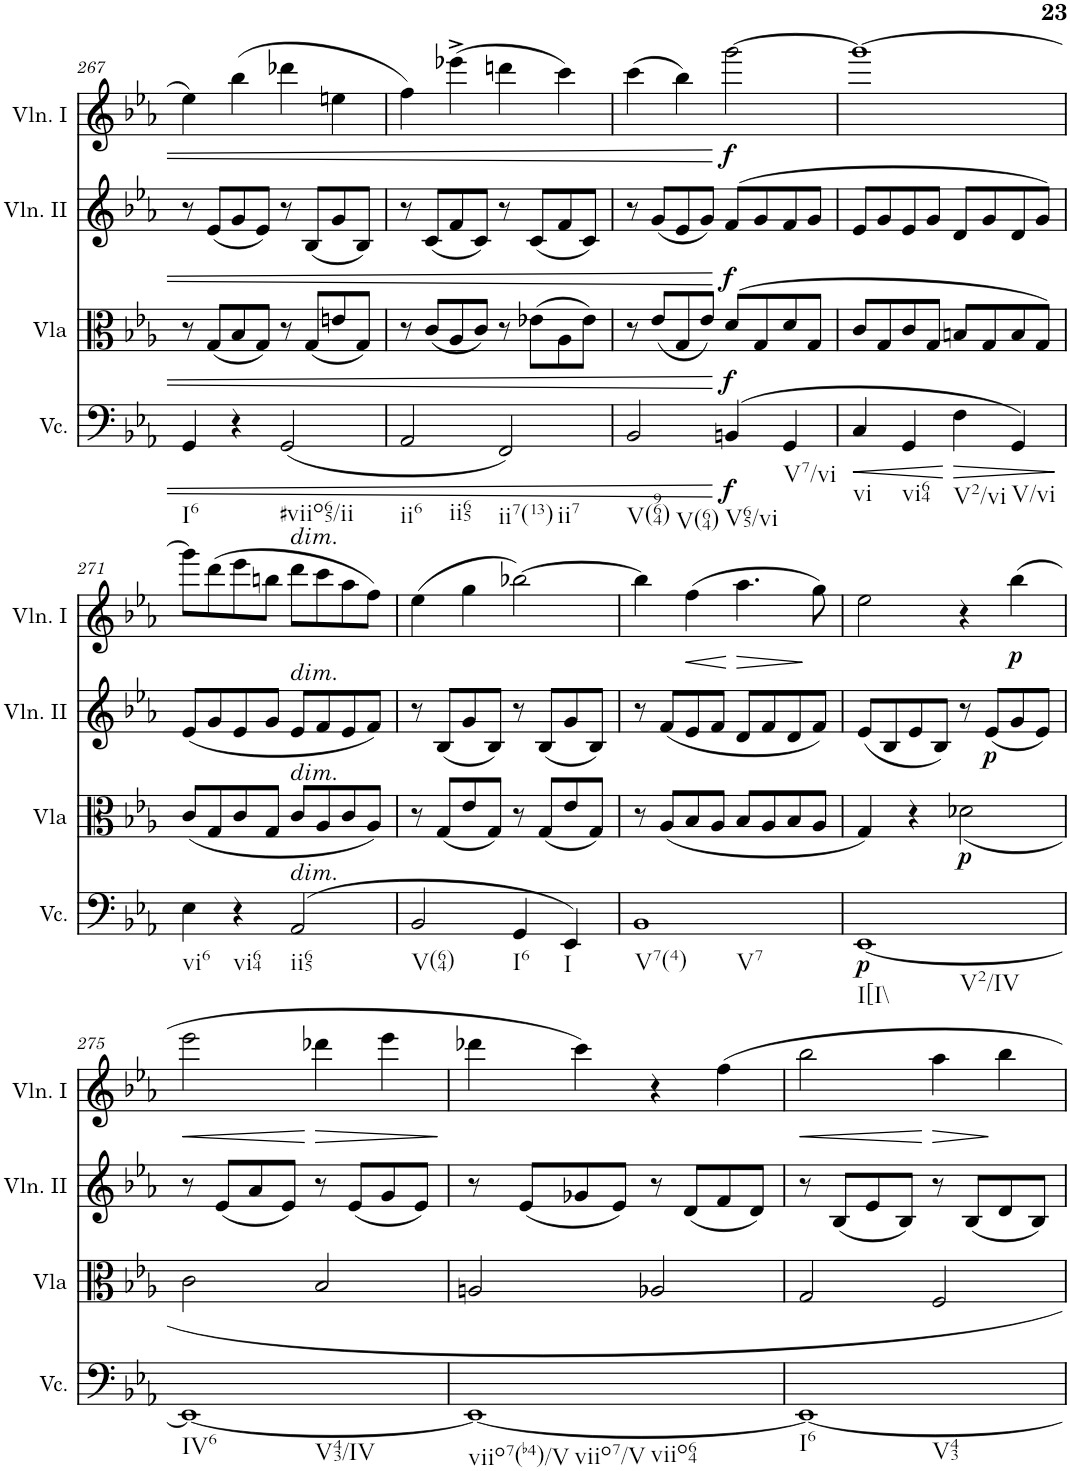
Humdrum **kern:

**kern	**dynam	**kern	**dynam	**kern	**dynam	**kern	**dynam
*part4	*part4	*part3	*part3	*part2	*part2	*part1	*part1
*staff4	*staff4	*staff3	*staff3	*staff2	*staff2	*staff1	*staff1
*I"Violoncello	*	*I"Viola	*	*I"Violino II	*	*I"Violino I	*
*I'Vc.	*	*I'Vla	*	*I'Vln. II	*	*I'Vln. I	*
!!LO:PB:g=z
*clefF4	*	*clefC3	*	*clefG2	*	*clefG2	*
*k[b-e-a-]	*	*k[b-e-a-]	*	*k[b-e-a-]	*	*k[b-e-a-]	*
*M4/4	*	*M4/4	*	*M4/4	*	*M4/4	*
*met(c)	*	*met(c)	*	*met(c)	*	*met(c)	*
=267	=267	=267	=267	=267	=267	=267	=267
!LO:TX:b:t=I6	!	!	!	!	!	!	!
4GG/	.	8r	.	8r	.	4ee-\	.
.	.	(<8G/L	.	(<8e-/L	.	.	.
4r	.	8B-/	.	8g/	.	(>4bb-\	.
.	.	8G/J)	.	8e-/J)	.	.	.
!LO:TX:b:t=#viio65/ii	!	!	!	!	!	!	!
(<2GG/	.	8r	.	8r	.	4ddd-X\	.
.	.	(<8G/L	.	(<8B-/L	.	.	.
.	.	8en/	.	8g/	.	4een\	.
.	.	8G/J)	.	8B-/J)	.	.	.
=268	=268	=268	=268	=268	=268	=268	=268
!LO:TX:b:t=ii6	!	!	!	!	!	!	!
!LO:TX:b:t=ii65	!	!	!	!	!	!	!
2AA-/	.	8r	.	8r	.	4ff\)	.
.	.	(<8c/L	.	(<8c/L	.	.	.
.	.	8A-/	.	8f/	.	(>4eee-X^\	.
.	.	8c/J)	.	8c/J)	.	.	.
!LO:TX:b:t=ii7(13)	!	!	!	!	!	!	!
!LO:TX:b:t=ii7	!	!	!	!	!	!	!
2FF/)	.	8r	.	8r	.	4dddn\	.
.	.	(>8e-X\L	.	(<8c/L	.	.	.
.	.	8A-\	.	8f/	.	4ccc\)	.
.	.	8e-\J)	.	8c/J)	.	.	.
=269	=269	=269	=269	=269	=269	=269	=269
!LO:TX:b:t=V(964)	!	!	!	!	!	!	!
!LO:TX:b:t=V(64)	!	!	!	!	!	!	!
2BB-/	.	8r	.	8r	.	(>4ccc\	.
.	.	(<8e-/L	.	(<8g/L	.	.	.
.	.	8G/	.	8e-/	.	4bb-\)	.
.	.	8e-/J)	.	8g/J)	.	.	.
!LO:TX:b:t=V65/vi	!	!	!	!	!	!	!
!	!LO:DY:b	!	!LO:DY:b	!	!LO:DY:b	!	!LO:DY:b
(>4BBn/	f	(>8d/L	f	(>8f/L	f	[2ggg\	f
.	.	8G/	.	8g/	.	.	.
!LO:TX:b:t=V7/vi	!	!	!	!	!	!	!
4GG/	.	8d/	.	8f/	.	.	.
.	.	8G/J	.	8g/J	.	.	.
=270	=270	=270	=270	=270	=270	=270	=270
!LO:TX:b:t=vi	!	!	!	!	!	!	!
!	!LO:HP:b	!	!	!	!	!	!
4C/	<	8c/L	.	8e-/L	.	1ggg_	.
.	.	8G/	.	8g/	.	.	.
!LO:TX:b:t=vi64	!	!	!	!	!	!	!
4GG/	.	8c/	.	8e-/	.	.	.
.	.	8G/J	.	8g/J	.	.	.
!LO:TX:b:t=V2/vi	!	!	!	!	!	!	!
!	!LO:HP:n=1:b	!	!	!	!	!	!
4F\	[ >	8Bn/L	.	8d/L	.	.	.
.	.	8G/	.	8g/	.	.	.
!LO:TX:b:t=V/vi	!	!	!	!	!	!	!
4GG/)	.	8B/	.	8d/	.	.	.
.	.	8G/J)	.	8g/J)	.	.	.
.	]	.	.	.	.	.	.
!!LO:LB:g=z
=271	=271	=271	=271	=271	=271	=271	=271
!LO:TX:b:t=vi6	!	!	!	!	!	!	!
4E-\	.	(<8c/L	.	(<8e-/L	.	8ggg\L]	.
.	.	8G/	.	8g/	.	(>8ddd\	.
!LO:TX:b:t=vi64	!	!	!	!	!	!	!
4r	.	8c/	.	8e-/	.	8eee-\	.
.	.	8G/J	.	8g/J	.	8bbn\J	.
!	!	!	!	!	!	!LO:TX:a:i:t=dim.	!
!	!	!	!	!LO:TX:a:i:t=dim.	!	!	!
!	!	!LO:TX:a:i:t=dim.	!	!	!	!	!
!LO:TX:a:i:t=dim.	!	!	!	!	!	!	!
!LO:TX:b:t=ii65	!	!	!	!	!	!	!
(>2AA-/	.	8c/L	.	8e-/L	.	8ddd\L	.
.	.	8A-/	.	8f/	.	8ccc\	.
.	.	8c/	.	8e-/	.	8aa-\	.
.	.	8A-/J)	.	8f/J)	.	8ff\J)	.
=272	=272	=272	=272	=272	=272	=272	=272
!LO:TX:b:t=V(64)	!	!	!	!	!	!	!
2BB-/	.	8r	.	8r	.	(>4ee-\	.
.	.	(<8G/L	.	(<8B-/L	.	.	.
.	.	8e-/	.	8g/	.	4gg\	.
.	.	8G/J)	.	8B-/J)	.	.	.
!LO:TX:b:t=I6	!	!	!	!	!	!	!
4GG/	.	8r	.	8r	.	[2bb-X\)	.
.	.	(<8G/L	.	(<8B-/L	.	.	.
!LO:TX:b:t=I	!	!	!	!	!	!	!
4EE-/)	.	8e-/	.	8g/	.	.	.
.	.	8G/J)	.	8B-/J)	.	.	.
=273	=273	=273	=273	=273	=273	=273	=273
!LO:TX:b:t=V7(4)	!	!	!	!	!	!	!
!LO:TX:b:t=V7	!	!	!	!	!	!	!
1BB-	.	8r	.	8r	.	4bb-\]	.
.	.	(<8A-/L	.	(<8f/L	.	.	.
!	!	!	!	!	!	!	!LO:HP:b
.	.	8B-/	.	8e-/	.	(>4ff\	<
.	.	8A-/J	.	8f/J	.	.	.
!	!	!	!	!	!	!	!LO:HP:n=1:b
.	.	8B-/L	.	8d/L	.	4.aa-\	[ >
.	.	8A-/	.	8f/	.	.	.
.	.	8B-/	.	8d/	.	.	.
.	.	8A-/J	.	8f/J)	.	8gg\)	]
=274	=274	=274	=274	=274	=274	=274	=274
!LO:TX:b:t=I[I\\	!	!	!	!	!	!	!
!LO:TX:b:t=V2/IV	!	!	!	!	!	!	!
!	!LO:DY:b	!	!	!	!	!	!
[1EE-	p	4G/)	.	(<8e-/L	.	2ee-\	.
.	.	.	.	8B-/	.	.	.
.	.	4r	.	8e-/	.	.	.
.	.	.	.	8B-/J)	.	.	.
!	!	!	!LO:DY:b	!	!	!	!
.	.	2d-X\	p	8r	.	4r	.
!	!	!	!	!	!LO:DY:b	!	!
.	.	.	.	(<8e-/L	p	.	.
!	!	!	!	!	!	!	!LO:DY:b
.	.	.	.	8g/	.	(>4bb-\	p
.	.	.	.	8e-/J)	.	.	.
!!LO:LB:g=z
=275	=275	=275	=275	=275	=275	=275	=275
!LO:TX:b:t=IV6	!	!	!	!	!	!	!
!LO:TX:b:t=V43/IV	!	!	!	!	!	!	!
!	!	!	!	!	!	!	!LO:HP:b
1EE-_	.	2c\	.	8r	.	2eee-\	<
.	.	.	.	(<8e-/L	.	.	.
.	.	.	.	8a-/	.	.	.
.	.	.	.	8e-/J)	.	.	.
!	!	!	!	!	!	!	!LO:HP:n=1:b
.	.	2B-/	.	8r	.	4ddd-X\	[ >
.	.	.	.	(<8e-/L	.	.	.
.	.	.	.	8g/	.	4eee-\	.
.	.	.	.	8e-/J)	.	.	.
.	.	.	.	.	.	.	]
=276	=276	=276	=276	=276	=276	=276	=276
!LO:TX:b:t=viio7(b4)/V	!	!	!	!	!	!	!
!LO:TX:b:t=viio7/V	!	!	!	!	!	!	!
!LO:TX:b:t=viio64	!	!	!	!	!	!	!
1EE-_	.	2An/	.	8r	.	4ddd-X\	.
.	.	.	.	(<8e-/L	.	.	.
.	.	.	.	8g-X/	.	4ccc\)	.
.	.	.	.	8e-/J)	.	.	.
.	.	2A-X/	.	8r	.	4r	.
.	.	.	.	(<8d/L	.	.	.
.	.	.	.	8f/	.	4ff\	.
.	.	.	.	8d/J)	.	.	.
=277	=277	=277	=277	=277	=277	=277	=277
!LO:TX:b:t=I6	!	!	!	!	!	!	!
!LO:TX:b:t=V43	!	!	!	!	!	!	!
!	!	!	!	!	!	!	!LO:HP:b
1EE-_	.	2G/	.	8r	.	2bb-\	<
.	.	.	.	(<8B-/L	.	.	.
.	.	.	.	8e-/	.	.	.
.	.	.	.	8B-/J)	.	.	.
!	!	!	!	!	!	!	!LO:HP:n=1:b
.	.	2F/	.	8r	.	4aa-\	[ >
.	.	.	.	(<8B-/L	.	.	.
.	.	.	.	8d/	.	4bb-\	]
.	.	.	.	8B-/J)	.	.	.
=	=	=	=	=	=	=	=
*-	*-	*-	*-	*-	*-	*-	*-
